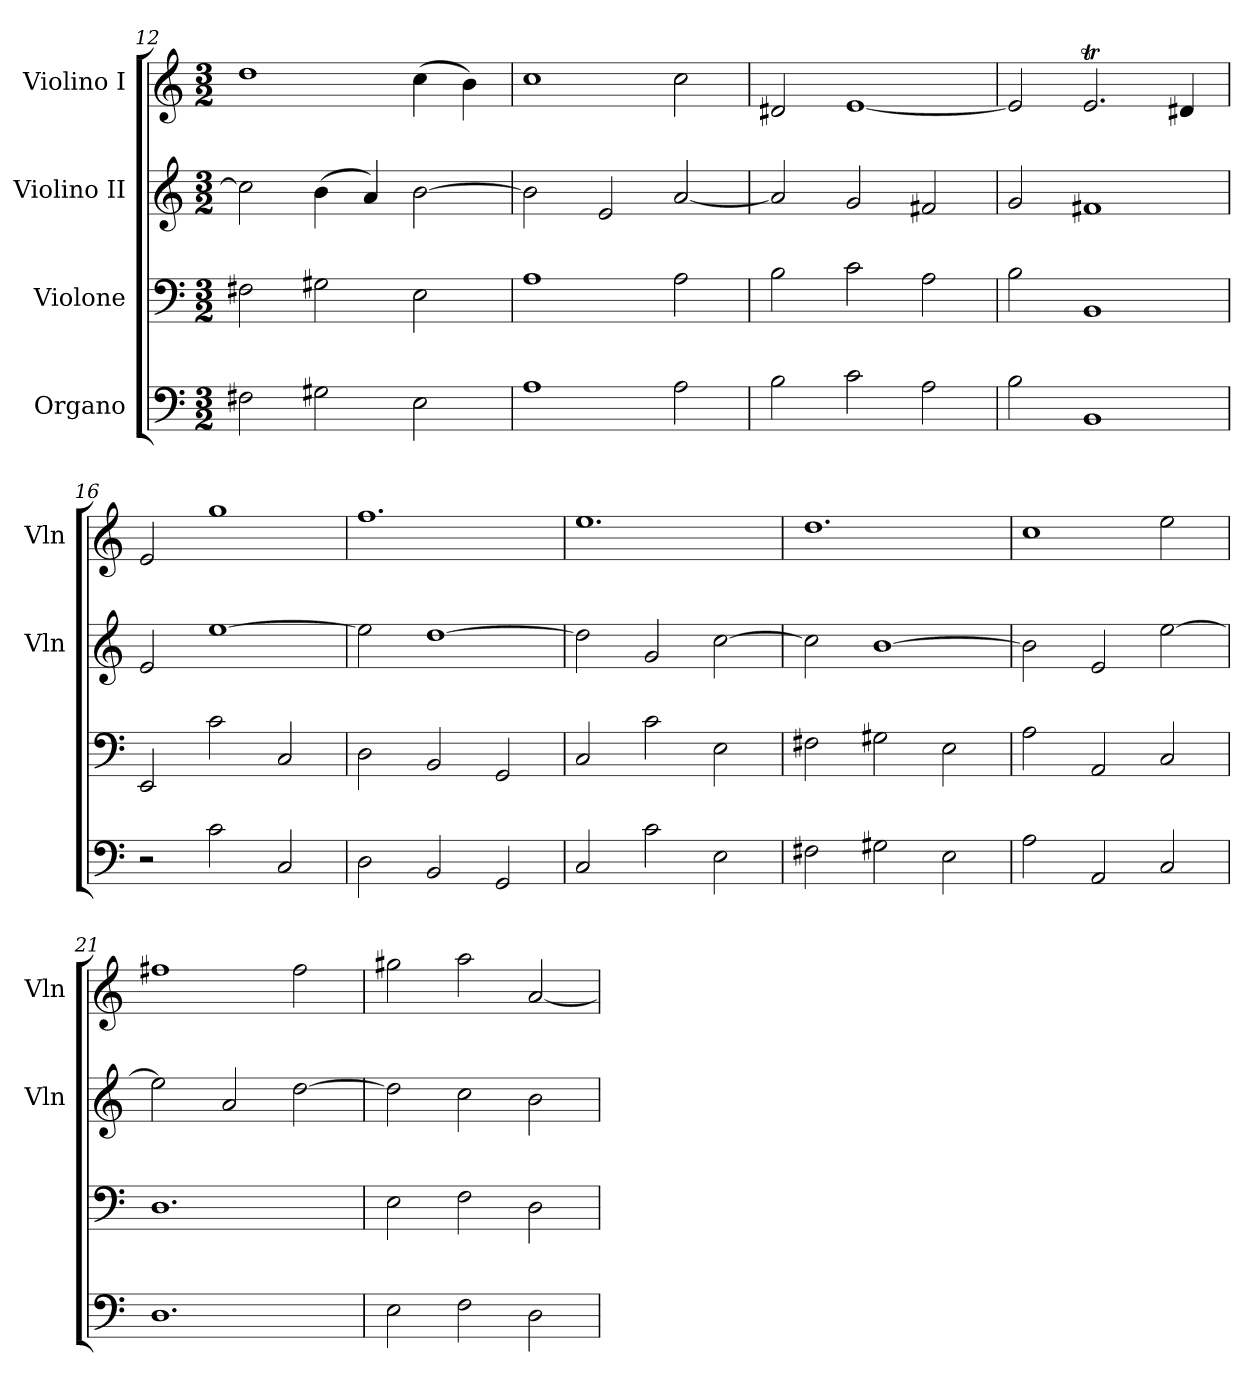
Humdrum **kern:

**kern	**kern	**kern	**kern
*part4	*part3	*part2	*part1
*staff4	*staff3	*staff2	*staff1
*I"Organo	*I"Violone	*I"Violino II	*I"Violino I
*	*	*I'Vln	*I'Vln
*clefF4	*clefF4	*clefG2	*clefG2
*k[]	*k[]	*k[]	*k[]
*M3/2	*M3/2	*M3/2	*M3/2
=12	=12	=12	=12
2F#X	2F#X	2cc]	1dd
2G#X	2G#X	(4b	.
.	.	4a)	.
2E	2E	[2b	(4cc
.	.	.	4b)
=13	=13	=13	=13
1A	1A	2b]	1cc
.	.	2e	.
2A	2A	[2a	2cc
=14	=14	=14	=14
2B	2B	2a]	2d#X
2c	2c	2g	[1e
2A	2A	2f#X	.
=15	=15	=15	=15
2B	2B	2g	2e]
1BB	1BB	1f#X	2.et
.	.	.	4d#X
=16	=16	=16	=16
2r	2EE	2e	2e
2c	2c	[1ee	1gg
2C	2C	.	.
=17	=17	=17	=17
2D	2D	2ee]	1.ff
2BB	2BB	[1dd	.
2GG	2GG	.	.
=18	=18	=18	=18
2C	2C	2dd]	1.ee
2c	2c	2g	.
2E	2E	[2cc	.
=19	=19	=19	=19
2F#X	2F#X	2cc]	1.dd
2G#X	2G#X	[1b	.
2E	2E	.	.
=20	=20	=20	=20
2A	2A	2b]	1cc
2AA	2AA	2e	.
2C	2C	[2ee	2ee
=21	=21	=21	=21
1.D	1.D	2ee]	1ff#X
.	.	2a	.
.	.	[2dd	2ff#
=22	=22	=22	=22
2E	2E	2dd]	2gg#X
2F	2F	2cc	2aa
2D	2D	2b	[2a
=	=	=	=
*-	*-	*-	*-
